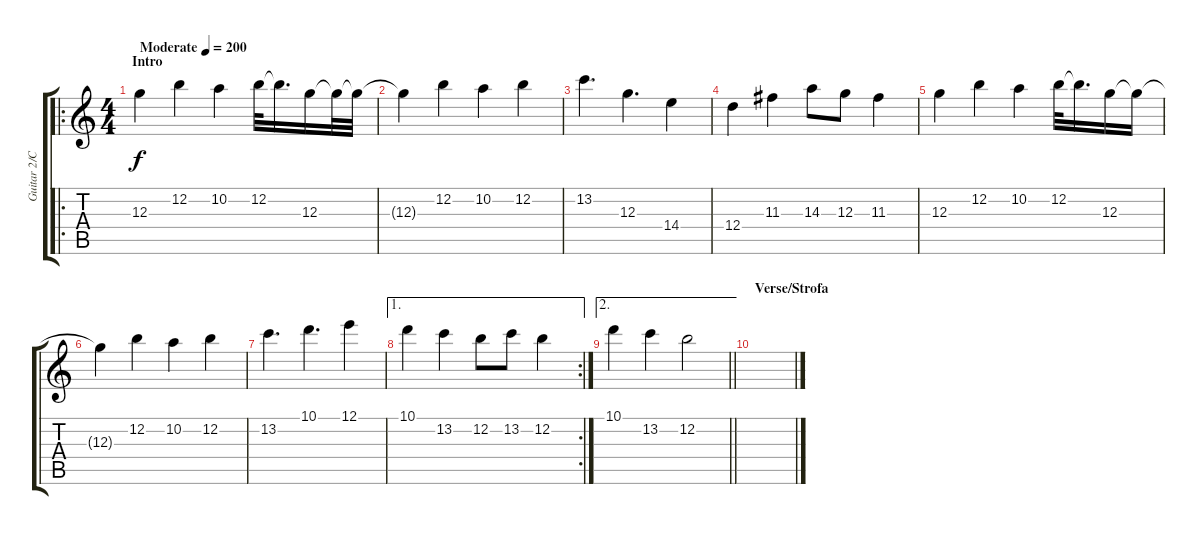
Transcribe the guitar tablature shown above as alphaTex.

\track ("Guitar 2/Chitarra 2" "Guitar 2/C") {instrument overdrivenguitar}
\staff {score tabs}
\tuning (E4 B3 G3 D3 A2 E2) {hide}
\ro
\ts (4 4)
\section ("" "Intro")
\tempo (200 "Moderate")
\clef g2
\ks c
12.3.4{dy f instrument overdrivenguitar} 12.2.4 10.2.4 12.2.32 12.2{t}.16{d} 12.3.16 12.3{t}.32 12.3{t}.32 |
12.3{t}.4 12.2.4 10.2.4 12.2.4 |
13.2.4{d} 12.3.4{d} 14.4.4 |
12.4.4 11.3.4 14.3.8 12.3.8 11.3.4 |
12.3.4 12.2.4 10.2.4 12.2.32 12.2{t}.16{d} 12.3.16 12.3{t}.16 |
12.3{t}.4 12.2.4 10.2.4 12.2.4 |
13.2.4{d} 10.1.4{d} 12.1.4 |
\ae 1
\rc 2
10.1.4 13.2.4 12.2.8 13.2.8 12.2.4 |
\ae 2
\barLineRight lightlight
10.1.4 13.2.4 12.2.2 |
\section ("" "Verse/Strofa")
